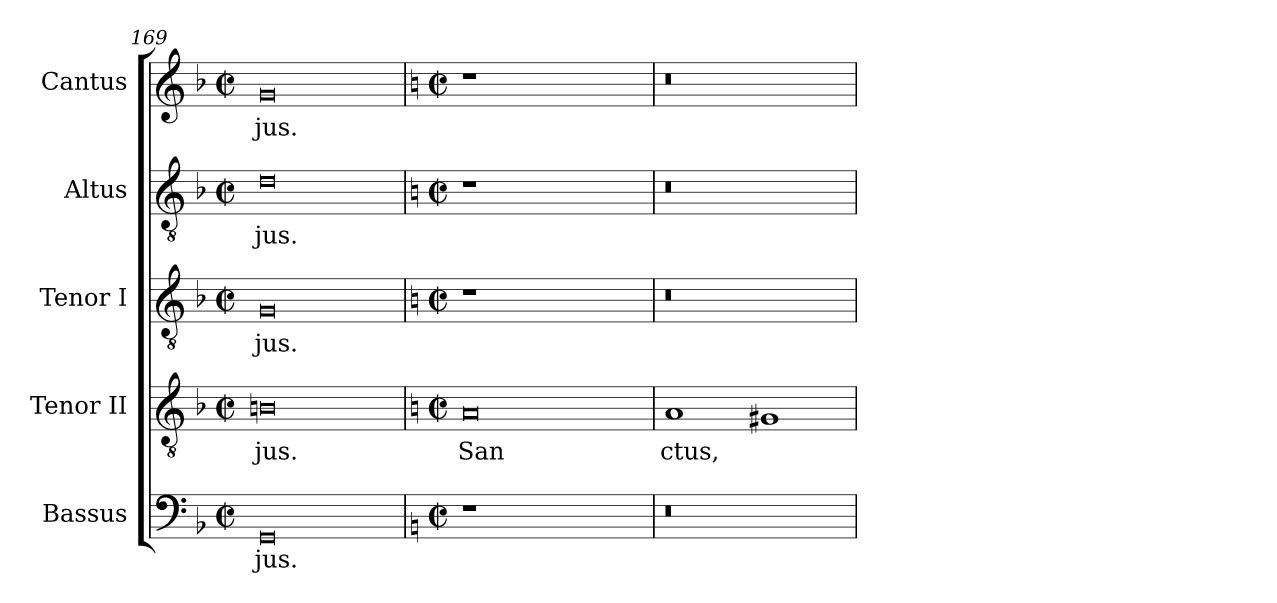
**kern	**text	**kern	**text	**kern	**text	**kern	**text	**kern	**text
*part5	*part5	*part4	*part4	*part3	*part3	*part2	*part2	*part1	*part1
*staff5	*staff5	*staff4	*staff4	*staff3	*staff3	*staff2	*staff2	*staff1	*staff1
*I"Bassus	*	*I"Tenor II	*	*I"Tenor I	*	*I"Altus	*	*I"Cantus	*
*I'B	*	*I'T II	*	*I'T I	*	*I'A	*	*I'C	*
*clefF4	*	*clefGv2	*	*clefGv2	*	*clefGv2	*	*clefG2	*
*k[b-]	*	*k[b-]	*	*k[b-]	*	*k[b-]	*	*k[b-]	*
*F:	*	*F:	*	*F:	*	*F:	*	*F:	*
*M2/2	*	*M2/2	*	*M2/2	*	*M2/2	*	*M2/2	*
*met(c|)	*	*met(c|)	*	*met(c|)	*	*met(c|)	*	*met(c|)	*
=169	=169	=169	=169	=169	=169	=169	=169	=169	=169
!	!LO:LY:b:cj	!	!LO:LY:b:cj	!	!LO:LY:b:cj	!	!LO:LY:b:cj	!	!LO:LY:b:cj
0GG	jus.	0Bn	jus.	0G	jus.	0d	-jus.	0g	jus.
!!LO:LB:g=z
=170!	=170!	=170!	=170!	=170!	=170!	=170!	=170!	=170!	=170!
*k[]	*	*k[]	*	*k[]	*	*k[]	*	*k[]	*
*C:	*	*C:	*	*C:	*	*C:	*	*C:	*
*M2/2	*	*M2/2	*	*M2/2	*	*M2/2	*	*M2/2	*
*met(c|)	*	*met(c|)	*	*met(c|)	*	*met(c|)	*	*met(c|)	*
!	!	!	!LO:LY:b:cj	!	!	!	!	!	!
1r	.	0A	San	1r	.	1r	.	1r	.
1ryy	.	.	.	1ryy	.	1ryy	.	1ryy	.
=171	=171	=171	=171	=171	=171	=171	=171	=171	=171
!	!	!	!LO:LY:b:cj	!	!	!	!	!	!
0r	.	1A	ctus,	0r	.	0r	.	0r	.
!	!	!	!LO:LY:b:cj	!	!	!	!	!	!
.	.	1G#X	.	.	.	.	.	.	.
=	=	=	=	=	=	=	=	=	=
*-	*-	*-	*-	*-	*-	*-	*-	*-	*-
